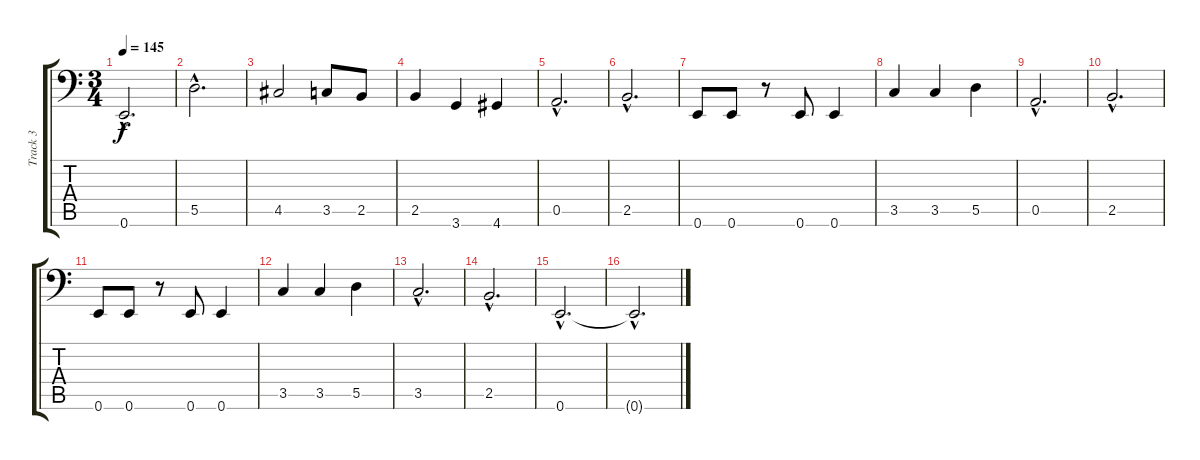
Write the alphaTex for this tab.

\track ("Track 3" "Track 3") {instrument acousticbass}
\staff {score tabs}
\tuning (E3 B2 G2 D2 A1 E1) {hide}
\ts (3 4)
\tempo 145
\clef f4
\ks c
0.6{hac}.2{d dy f} |
5.5{hac}.2{d} |
4.5.2 3.5.8 2.5.8 |
2.5.4 3.6.4 4.6.4 |
0.5{hac}.2{d} |
2.5{hac}.2{d} |
0.6.8 0.6.8 r.8 0.6.8 0.6.4 |
3.5.4 3.5.4 5.5.4 |
0.5{hac}.2{d} |
2.5{hac}.2{d} |
0.6.8 0.6.8 r.8 0.6.8 0.6.4 |
3.5.4 3.5.4 5.5.4 |
3.5{hac}.2{d} |
2.5{hac}.2{d} |
0.6{hac}.2{d volume 16} |
0.6{hac t}.2{d}
